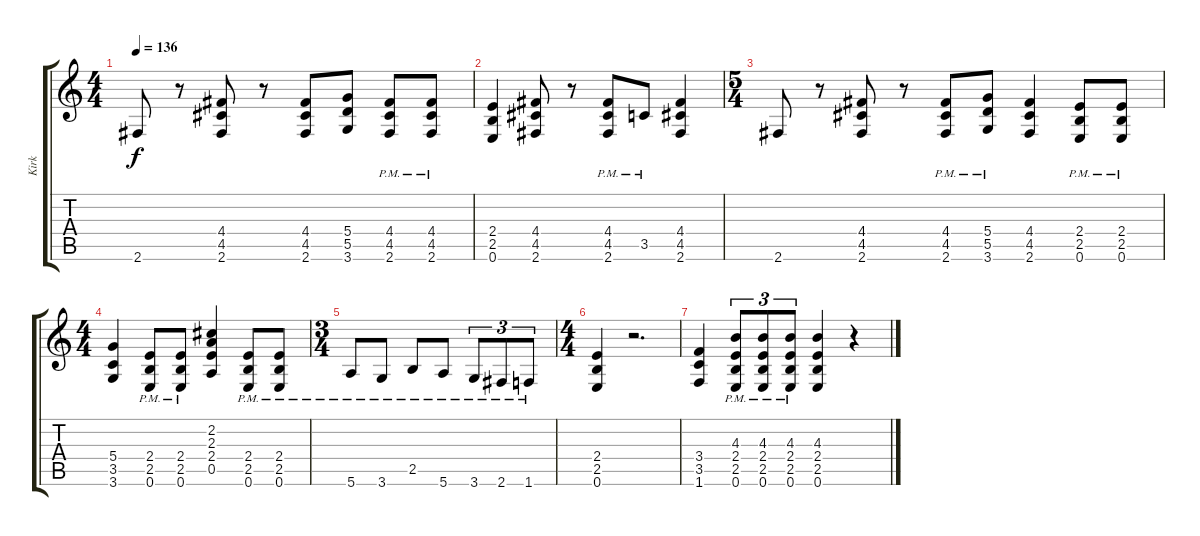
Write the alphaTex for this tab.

\track ("Kirk" "Kirk") {instrument distortionguitar}
\staff {score tabs}
\tuning (E4 B3 G3 D3 A2 E2) {hide}
\ts (4 4)
\tempo 136
\clef g2
\ks c
2.6.8{dy f} r.8 (4.4 4.5 2.6).8 r.8 (4.4 4.5 2.6).8 (5.4 5.5 3.6).8 (4.4{pm} 4.5{pm} 2.6{pm}).8 (4.4{pm} 4.5{pm} 2.6{pm}).8 |
(2.4 2.5 0.6).4 (4.4 4.5 2.6).8 r.8 (4.4{pm} 4.5{pm} 2.6{pm}).8 3.5{pm}.8 (4.4 4.5 2.6).4 |
\ts (5 4)
2.6.8 r.8 (4.4 4.5 2.6).8 r.8 (4.4{pm} 4.5{pm} 2.6{pm}).8 (5.4{pm} 5.5{pm} 3.6{pm}).8 (4.4 4.5 2.6).4 (2.4{pm} 2.5{pm} 0.6{pm}).8 (2.4{pm} 2.5{pm} 0.6{pm}).8 |
\ts (4 4)
(5.4 3.5 3.6).4 (2.4{pm} 2.5{pm} 0.6{pm}).8 (2.4{pm} 2.5{pm} 0.6{pm}).8 (2.2 2.3 2.4 0.5).4 (2.4{pm} 2.5{pm} 0.6{pm}).8 (2.4{pm} 2.5{pm} 0.6{pm}).8 |
\ts (3 4)
5.6{pm}.8 3.6{pm}.8 2.5{pm}.8 5.6{pm}.8 3.6{pm}.8{tu (3 2)} 2.6{pm}.8{tu (3 2)} 1.6{pm}.8{tu (3 2)} |
\ts (4 4)
(2.4 2.5 0.6).4 r.2{d} |
(3.4 3.5 1.6).4 (4.3{pm} 2.4{pm} 2.5{pm} 0.6{pm}).8{tu (3 2)} (4.3{pm} 2.4{pm} 2.5{pm} 0.6{pm}).8{tu (3 2)} (4.3{pm} 2.4{pm} 2.5{pm} 0.6{pm}).8{tu (3 2)} (4.3 2.4 2.5 0.6).4 r.4
